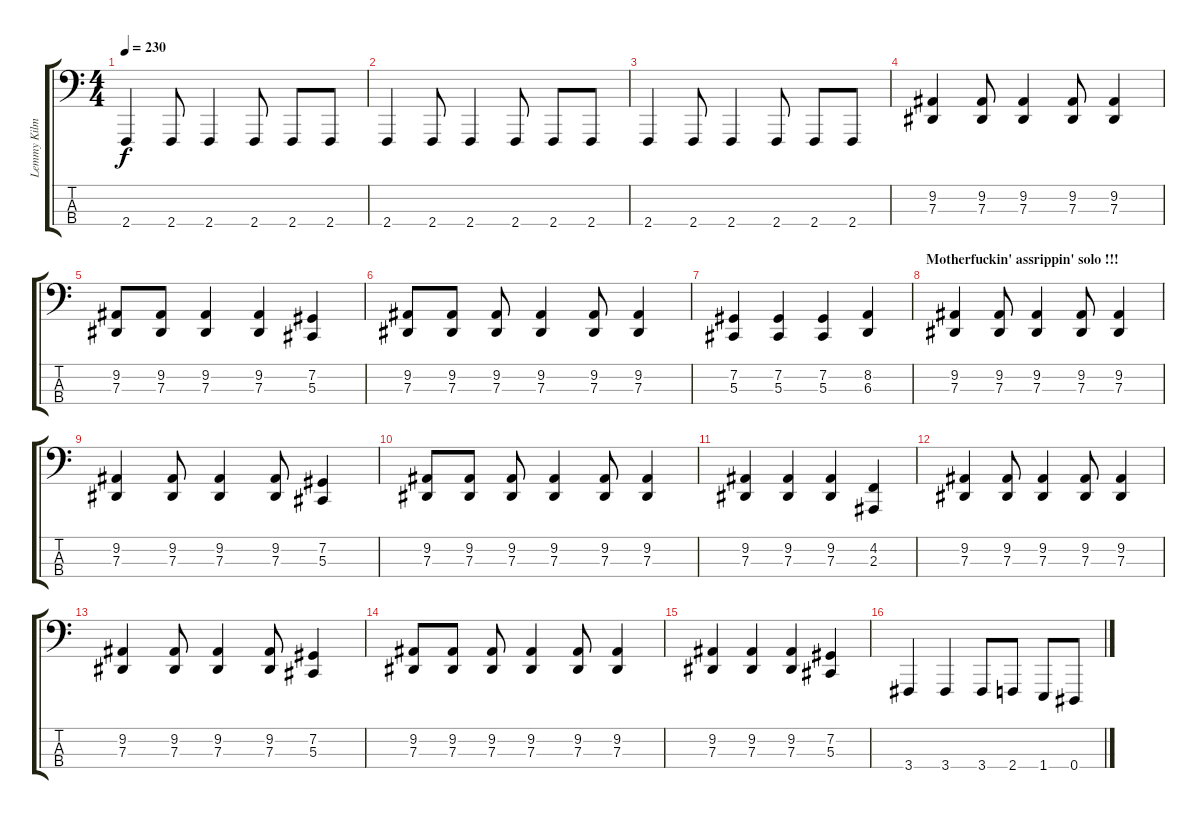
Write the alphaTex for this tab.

\track ("Lemmy Kilmister" "Lemmy Kilm") {instrument baritonesax}
\staff {score tabs}
\tuning (Gb2 Db2 Ab1 Eb1) {hide}
\ts (4 4)
\tempo 230
\clef f4
\ks c
2.4.4{dy f} 2.4.8 2.4.4 2.4.8 2.4.8 2.4.8 |
2.4.4 2.4.8 2.4.4 2.4.8 2.4.8 2.4.8 |
2.4.4 2.4.8 2.4.4 2.4.8 2.4.8 2.4.8 |
(9.2 7.3).4 (9.2 7.3).8 (9.2 7.3).4 (9.2 7.3).8 (9.2 7.3).4 |
(9.2 7.3).8 (9.2 7.3).8 (9.2 7.3).4 (9.2 7.3).4 (7.2 5.3).4 |
(9.2 7.3).8 (9.2 7.3).8 (9.2 7.3).8 (9.2 7.3).4 (9.2 7.3).8 (9.2 7.3).4 |
(7.2 5.3).4 (7.2 5.3).4 (7.2 5.3).4 (8.2 6.3).4 |
\section ("" "Motherfuckin' assrippin' solo !!!")
(9.2 7.3).4 (9.2 7.3).8 (9.2 7.3).4 (9.2 7.3).8 (9.2 7.3).4 |
(9.2 7.3).4 (9.2 7.3).8 (9.2 7.3).4 (9.2 7.3).8 (7.2 5.3).4 |
(9.2 7.3).8 (9.2 7.3).8 (9.2 7.3).8 (9.2 7.3).4 (9.2 7.3).8 (9.2 7.3).4 |
(9.2 7.3).4 (9.2 7.3).4 (9.2 7.3).4 (4.2 2.3).4 |
(9.2 7.3).4 (9.2 7.3).8 (9.2 7.3).4 (9.2 7.3).8 (9.2 7.3).4 |
(9.2 7.3).4 (9.2 7.3).8 (9.2 7.3).4 (9.2 7.3).8 (7.2 5.3).4 |
(9.2 7.3).8 (9.2 7.3).8 (9.2 7.3).8 (9.2 7.3).4 (9.2 7.3).8 (9.2 7.3).4 |
(9.2 7.3).4 (9.2 7.3).4 (9.2 7.3).4 (7.2 5.3).4 |
3.4.4 3.4.4 3.4.8 2.4.8 1.4.8 0.4.8
